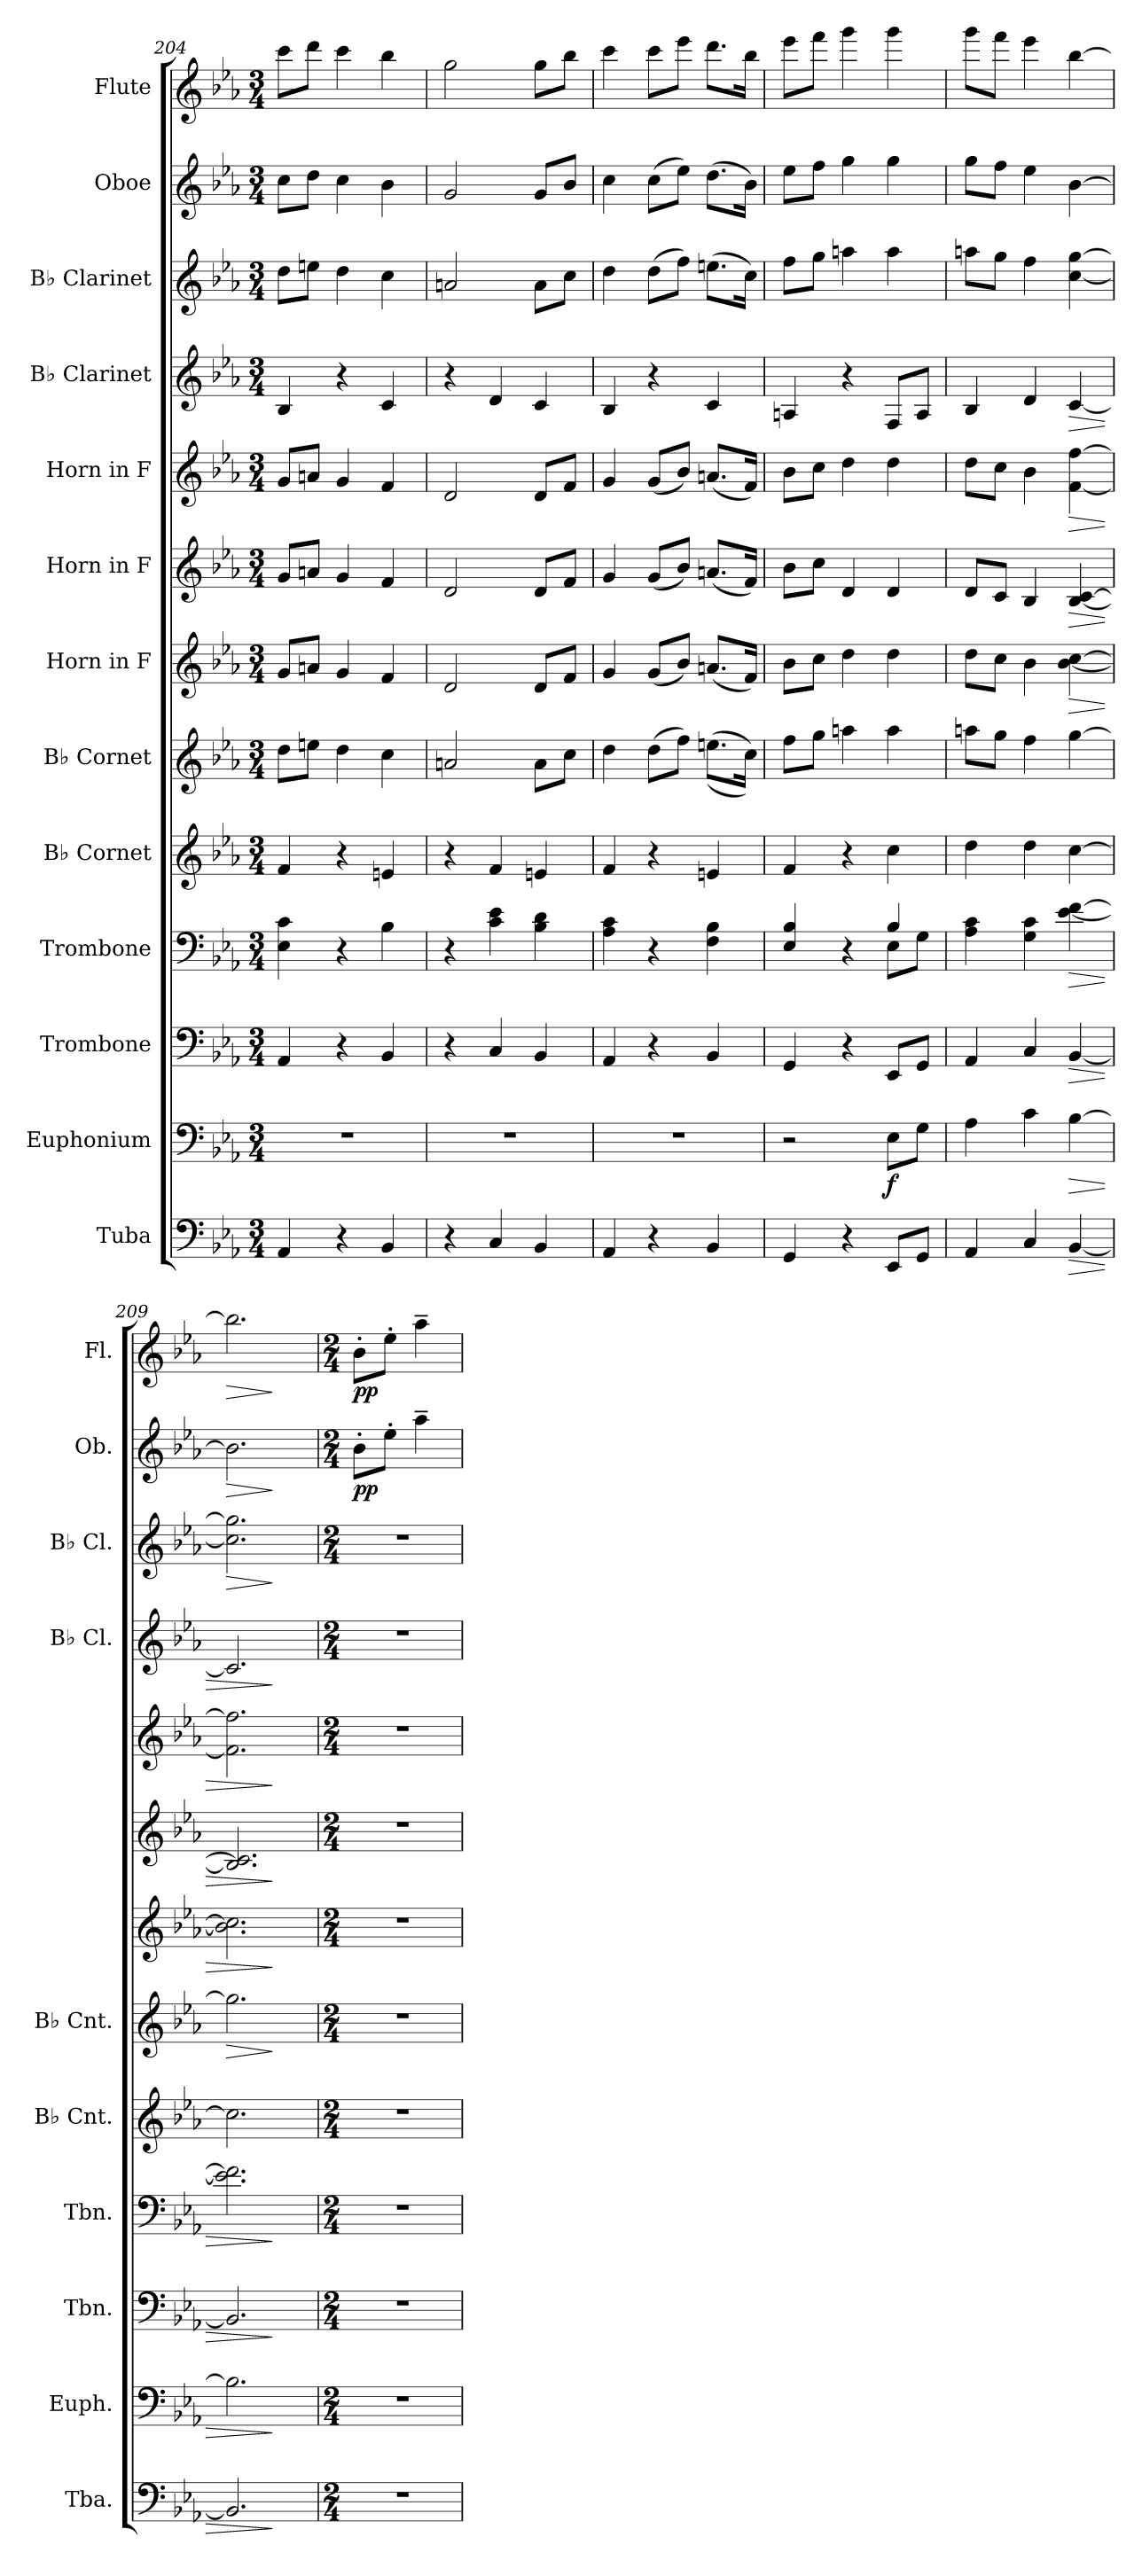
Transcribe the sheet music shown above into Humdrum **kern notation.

**kern	**dynam	**kern	**dynam	**kern	**dynam	**kern	**dynam	**kern	**kern	**dynam	**kern	**dynam	**kern	**dynam	**kern	**dynam	**kern	**dynam	**kern	**dynam	**kern	**dynam	**kern	**dynam
*part13	*part13	*part12	*part12	*part11	*part11	*part10	*part10	*part9	*part8	*part8	*part7	*part7	*part6	*part6	*part5	*part5	*part4	*part4	*part3	*part3	*part2	*part2	*part1	*part1
*staff13	*staff13	*staff12	*staff12	*staff11	*staff11	*staff10	*staff10	*staff9	*staff8	*staff8	*staff7	*staff7	*staff6	*staff6	*staff5	*staff5	*staff4	*staff4	*staff3	*staff3	*staff2	*staff2	*staff1	*staff1
*I"Tuba	*	*I"Euphonium	*	*I"Trombone	*	*I"Trombone	*	*I"B♭ Cornet	*I"B♭ Cornet	*	*I"Horn in F	*	*I"Horn in F	*	*I"Horn in F	*	*I"B♭ Clarinet	*	*I"B♭ Clarinet	*	*I"Oboe	*	*I"Flute	*
*I'Tba.	*	*I'Euph.	*	*I'Tbn.	*	*I'Tbn.	*	*I'B♭ Cnt.	*I'B♭ Cnt.	*	*	*	*	*	*	*	*I'B♭ Cl.	*	*I'B♭ Cl.	*	*I'Ob.	*	*I'Fl.	*
*clefF4	*	*clefF4	*	*clefF4	*	*clefF4	*	*clefG2	*clefG2	*	*clefG2	*	*clefG2	*	*clefG2	*	*clefG2	*	*clefG2	*	*clefG2	*	*clefG2	*
*	*	*	*	*	*	*	*	*ITrd1c2	*ITrd1c2	*	*ITrd4c7	*	*ITrd4c7	*	*ITrd4c7	*	*ITrd1c2	*	*ITrd1c2	*	*	*	*	*
*k[b-e-a-]	*	*k[b-e-a-]	*	*k[b-e-a-]	*	*k[b-e-a-]	*	*k[b-e-a-d-g-]	*k[b-e-a-d-g-]	*	*k[b-e-a-d-]	*	*k[b-e-a-d-]	*	*k[b-e-a-d-]	*	*k[b-e-a-d-g-]	*	*k[b-e-a-d-g-]	*	*k[b-e-a-]	*	*k[b-e-a-]	*
*M3/4	*	*M3/4	*	*M3/4	*	*M3/4	*	*M3/4	*M3/4	*	*M3/4	*	*M3/4	*	*M3/4	*	*M3/4	*	*M3/4	*	*M3/4	*	*M3/4	*
=204	=204	=204	=204	=204	=204	=204	=204	=204	=204	=204	=204	=204	=204	=204	=204	=204	=204	=204	=204	=204	=204	=204	=204	=204
4AA-/	.	2.r	.	4AA-/	.	4E-\ 4c\	.	4e-/	8cc\L	.	8c/L	.	8c/L	.	8c/L	.	4A-/	.	8cc\L	.	8cc\L	.	8ccc\L	.
.	.	.	.	.	.	.	.	.	8ddn\J	.	8dn/J	.	8dn/J	.	8dn/J	.	.	.	8ddn\J	.	8dd\J	.	8ddd\J	.
4r	.	.	.	4r	.	4r	.	4r	4cc\	.	4c/	.	4c/	.	4c/	.	4r	.	4cc\	.	4cc\	.	4ccc\	.
4BB-/	.	.	.	4BB-/	.	4B-\	.	4dn/	4b-\	.	4B-/	.	4B-/	.	4B-/	.	4B-/	.	4b-\	.	4b-\	.	4bb-\	.
=205	=205	=205	=205	=205	=205	=205	=205	=205	=205	=205	=205	=205	=205	=205	=205	=205	=205	=205	=205	=205	=205	=205	=205	=205
4r	.	2.r	.	4r	.	4r	.	4r	2gn/	.	2G/	.	2G/	.	2G/	.	4r	.	2gn/	.	2g/	.	2gg\	.
4C/	.	.	.	4C/	.	4c\ 4e-\	.	4e-/	.	.	.	.	.	.	.	.	4c/	.	.	.	.	.	.	.
4BB-/	.	.	.	4BB-/	.	4B-\ 4d\	.	4dn/	8g\L	.	8G/L	.	8G/L	.	8G/L	.	4B-/	.	8g\L	.	8g/L	.	8gg\L	.
.	.	.	.	.	.	.	.	.	8b-\J	.	8B-/J	.	8B-/J	.	8B-/J	.	.	.	8b-\J	.	8b-/J	.	8bb-\J	.
=206	=206	=206	=206	=206	=206	=206	=206	=206	=206	=206	=206	=206	=206	=206	=206	=206	=206	=206	=206	=206	=206	=206	=206	=206
4AA-/	.	2.r	.	4AA-/	.	4A-\ 4c\	.	4e-/	4cc\	.	4c/	.	4c/	.	4c/	.	4A-/	.	4cc\	.	4cc\	.	4ccc\	.
4r	.	.	.	4r	.	4r	.	4r	(8cc\L	.	(8c/L	.	(8c/L	.	(8c/L	.	4r	.	(8cc\L	.	(8cc\L	.	8ccc\L	.
.	.	.	.	.	.	.	.	.	8ee-\J)	.	8e-/J)	.	8e-/J)	.	8e-/J)	.	.	.	8ee-\J)	.	8ee-\J)	.	8eee-\J	.
4BB-/	.	.	.	4BB-/	.	4F\ 4B-\	.	4dn/	((8.ddn\L	.	(8.dn/L	.	(8.dn/L	.	(8.dn/L	.	4B-/	.	(8.ddn\L	.	(8.dd\L	.	8.ddd\L	.
.	.	.	.	.	.	.	.	.	16b-\Jk))	.	16B-/Jk)	.	16B-/Jk)	.	16B-/Jk)	.	.	.	16b-\Jk)	.	16b-\Jk)	.	16bb-\Jk	.
=207	=207	=207	=207	=207	=207	=207	=207	=207	=207	=207	=207	=207	=207	=207	=207	=207	=207	=207	=207	=207	=207	=207	=207	=207
*	*	*	*	*	*	*^	*	*	*	*	*	*	*	*	*	*	*	*	*	*	*	*	*	*
4GG/	.	2r	.	4GG/	.	4E-/ 4B-/	2ryy	.	4e-/	8ee-\L	.	8e-\L	.	8e-\L	.	8e-\L	.	4Gn/	.	8ee-\L	.	8ee-\L	.	8eee-\L	.
.	.	.	.	.	.	.	.	.	.	8ff\J	.	8f\J	.	8f\J	.	8f\J	.	.	.	8ff\J	.	8ff\J	.	8fff\J	.
4r	.	.	.	4r	.	4r	.	.	4r	4ggn\	.	4g\	.	4G/	.	4g\	.	4r	.	4ggn\	.	4gg\	.	4ggg\	.
!	!	!	!LO:DY:b	!	!	!	!	!	!	!	!	!	!	!	!	!	!	!	!	!	!	!	!	!	!
8EE-/L	.	8E-\L	f	8EE-/L	.	4B-/	8E-\L	.	4b-\	4gg\	.	4g\	.	4G/	.	4g\	.	8E-/L	.	4gg\	.	4gg\	.	4ggg\	.
8GG/J	.	8G\J	.	8GG/J	.	.	8G\J	.	.	.	.	.	.	.	.	.	.	8G/J	.	.	.	.	.	.	.
*	*	*	*	*	*	*v	*v	*	*	*	*	*	*	*	*	*	*	*	*	*	*	*	*	*	*
!!LO:PB:g=z
=208	=208	=208	=208	=208	=208	=208	=208	=208	=208	=208	=208	=208	=208	=208	=208	=208	=208	=208	=208	=208	=208	=208	=208	=208
4AA-/	.	4A-\	.	4AA-/	.	4A-\ 4c\	.	4cc\	8ggn\L	.	8g\L	.	8G/L	.	8g\L	.	4A-/	.	8ggn\L	.	8gg\L	.	8ggg\L	.
.	.	.	.	.	.	.	.	.	8ff\J	.	8f\J	.	8F/J	.	8f\J	.	.	.	8ff\J	.	8ff\J	.	8fff\J	.
4C/	.	4c\	.	4C/	.	4G\ 4c\	.	4cc\	4ee-\	.	4e-\	.	4E-/	.	4e-\	.	4c/	.	4ee-\	.	4ee-\	.	4eee-\	.
!	!LO:HP:b	!	!LO:HP:b	!	!LO:HP:b	!	!LO:HP:b	!	!	!	!	!LO:HP:b	!	!LO:HP:b	!	!LO:HP:b	!	!LO:HP:b	!	!	!	!	!	!
[4BB-/	>	[4B-\	>	[4BB-/	>	[4e-\ [4f\	>	[4b-\	[4ff\	.	[4e-\ [4f\	>	[4E-/ [4F/	>	[4B-\ [4b-\	>	[4B-/	>	[4b-\ [4ff\	.	[4b-\	.	[4bb-\	.
=209	=209	=209	=209	=209	=209	=209	=209	=209	=209	=209	=209	=209	=209	=209	=209	=209	=209	=209	=209	=209	=209	=209	=209	=209
!	!	!	!	!	!	!	!	!	!	!LO:HP:b	!	!	!	!	!	!	!	!	!	!LO:HP:b	!	!LO:HP:b	!	!LO:HP:b
2.BB-/]	.	2.B-\]	.	2.BB-/]	.	2.e-\] 2.f\]	.	2.b-\]	2.ff\]	>	2.e-\] 2.f\]	.	2.E-/] 2.F/]	.	2.B-\] 2.b-\]	.	2.B-/]	.	2.b-\] 2.ff\]	>	2.b-\]	>	2.bb-Z\]	>
.	]	.	]	.	]	.	]	.	.	]	.	]	.	]	.	]	.	]	.	]	.	]	.	]
=210	=210	=210	=210	=210	=210	=210	=210	=210	=210	=210	=210	=210	=210	=210	=210	=210	=210	=210	=210	=210	=210	=210	=210	=210
*M2/4	*	*M2/4	*	*M2/4	*	*M2/4	*	*M2/4	*M2/4	*	*M2/4	*	*M2/4	*	*M2/4	*	*M2/4	*	*M2/4	*	*M2/4	*	*M2/4	*
*	*	*	*	*	*	*	*	*	*	*	*	*	*	*	*	*	*	*	*	*	*	*	*MM160	*
!	!	!	!	!	!	!	!	!	!	!	!	!	!	!	!	!	!	!	!	!	!	!LO:DY:b	!	!LO:DY:b
2r	.	2r	.	2r	.	2r	.	2r	2r	.	2r	.	2r	.	2r	.	2r	.	2r	.	8b-'\L	pp	8b-'\L	pp
.	.	.	.	.	.	.	.	.	.	.	.	.	.	.	.	.	.	.	.	.	8ee-'\J	.	8ee-'\J	.
.	.	.	.	.	.	.	.	.	.	.	.	.	.	.	.	.	.	.	.	.	4aa-~\	.	4aa-~\	.
=	=	=	=	=	=	=	=	=	=	=	=	=	=	=	=	=	=	=	=	=	=	=	=	=
*-	*-	*-	*-	*-	*-	*-	*-	*-	*-	*-	*-	*-	*-	*-	*-	*-	*-	*-	*-	*-	*-	*-	*-	*-
